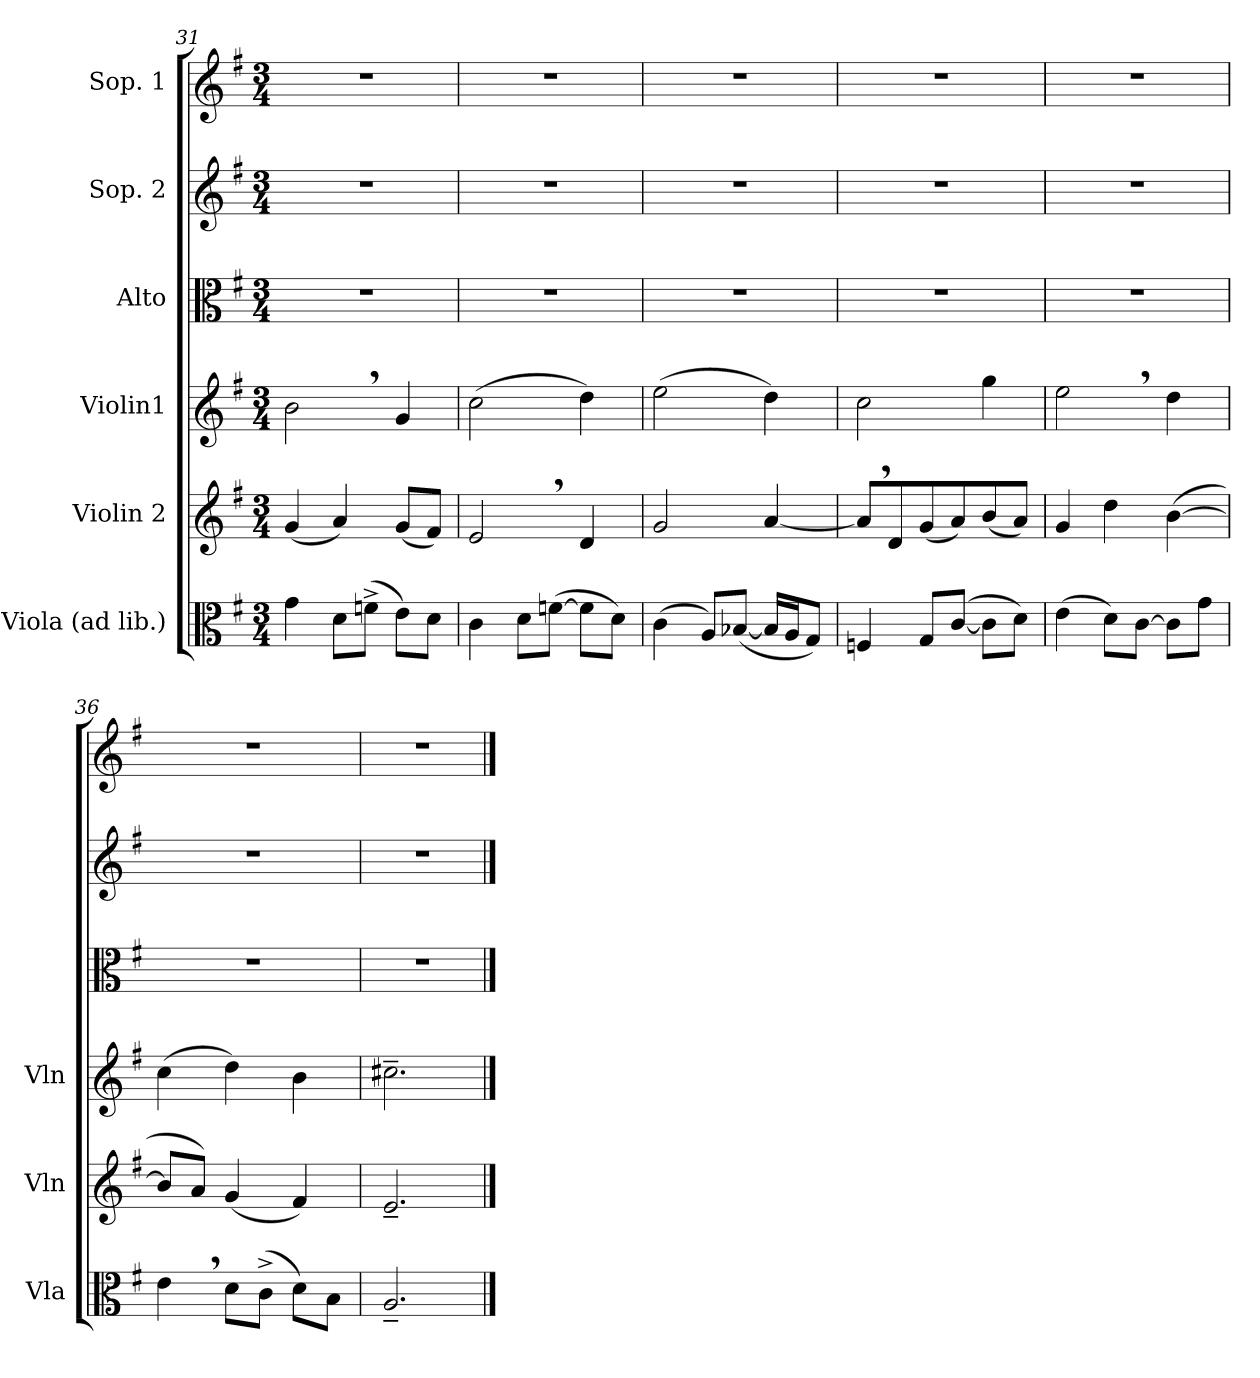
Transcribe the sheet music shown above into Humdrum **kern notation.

**kern	**kern	**kern	**kern	**kern	**kern
*part6	*part5	*part4	*part3	*part2	*part1
*staff6	*staff5	*staff4	*staff3	*staff2	*staff1
*I"Viola (ad lib.)	*I"Violin 2	*I"Violin1	*I"Alto	*I"Sop. 2	*I"Sop. 1
*I'Vla	*I'Vln	*I'Vln	*	*	*
*clefC3	*clefG2	*clefG2	*clefC3	*clefG2	*clefG2
*k[f#]	*k[f#]	*k[f#]	*k[f#]	*k[f#]	*k[f#]
*G:	*G:	*G:	*G:	*G:	*G:
*M3/4	*M3/4	*M3/4	*M3/4	*M3/4	*M3/4
=31	=31	=31	=31	=31	=31
4g\	(<4g/	2b,>\	2.r	2.r	2.r
8d\L	4a/)	.	.	.	.
(>8fn^>\J	.	.	.	.	.
8e\L)	(<8g/L	4g/	.	.	.
8d\J	8f#/J)	.	.	.	.
!!LO:LB:g=z
=32	=32	=32	=32	=32	=32
4c\	2e,>/	(>2cc\	2.r	2.r	2.r
8d\L	.	.	.	.	.
(>[8fn\J	.	.	.	.	.
8f\L]	4d/	4dd\)	.	.	.
8d\J)	.	.	.	.	.
=33	=33	=33	=33	=33	=33
(>4c\	2g/	(>2ee\	2.r	2.r	2.r
8A/L)	.	.	.	.	.
(<[8B-X/J	.	.	.	.	.
16B-/LL]	[4a/	4dd\)	.	.	.
16A/J	.	.	.	.	.
8G/J)	.	.	.	.	.
=34	=34	=34	=34	=34	=34
4Fn/	8a,>/L]	2cc\	2.r	2.r	2.r
.	8d/	.	.	.	.
8G/L	(<8g/	.	.	.	.
([8c/J	8a/)	.	.	.	.
8c\L]	(<8b/	4gg\	.	.	.
8d\J)	8a/J)	.	.	.	.
=35	=35	=35	=35	=35	=35
(>4e\	4g/	2ee,>\	2.r	2.r	2.r
8d\L)	4dd\	.	.	.	.
[8c\J	.	.	.	.	.
8c\L]	(>[4b\	4dd\	.	.	.
8g\J	.	.	.	.	.
=36	=36	=36	=36	=36	=36
4e,>\	8b/L]	(>4cc\	2.r	2.r	2.r
.	8a/J)	.	.	.	.
8d\L	(<4g/	4dd\)	.	.	.
(>8c^>\J	.	.	.	.	.
8d\L)	4f#/)	4b\	.	.	.
8B\J	.	.	.	.	.
=37	=37	=37	=37	=37	=37
2.A~</	2.e~</	2.cc#X~>\	2.r	2.r	2.r
==	==	==	==	==	==
*-	*-	*-	*-	*-	*-
